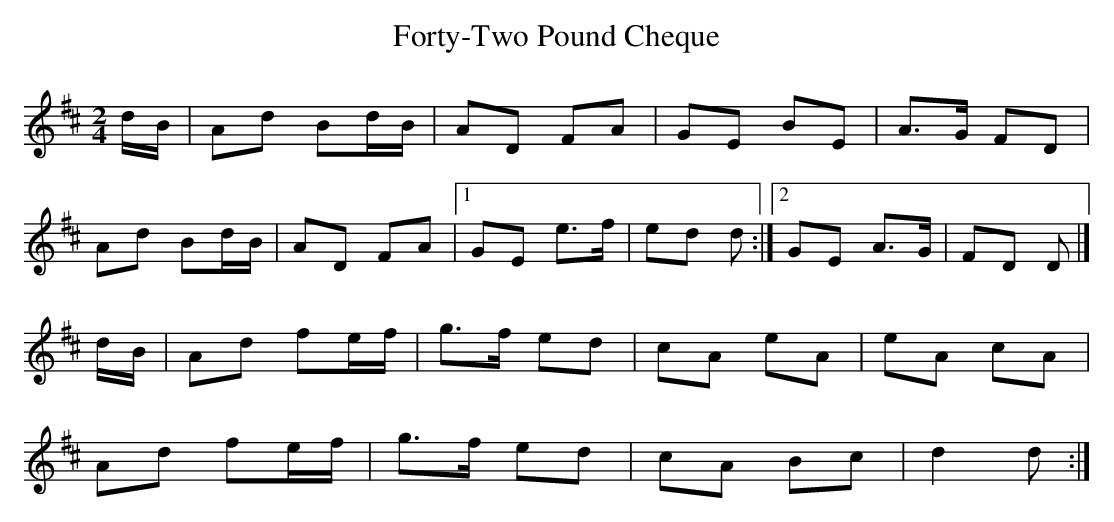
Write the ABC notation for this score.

X:1
T:Forty-Two Pound Cheque
M:2/4
L:1/8
K:D Major
d/B/|Ad Bd/B/|AD FA|GE BE|A>G FD|!
Ad Bd/B/|AD FA|[1 GE e>f|ed d:|[2 GE A>G|FD D|]!
d/B/|Ad fe/f/|g>f ed|cA eA|eA cA|!
Ad fe/f/|g>f ed|cA Bc|d2 d:|!
